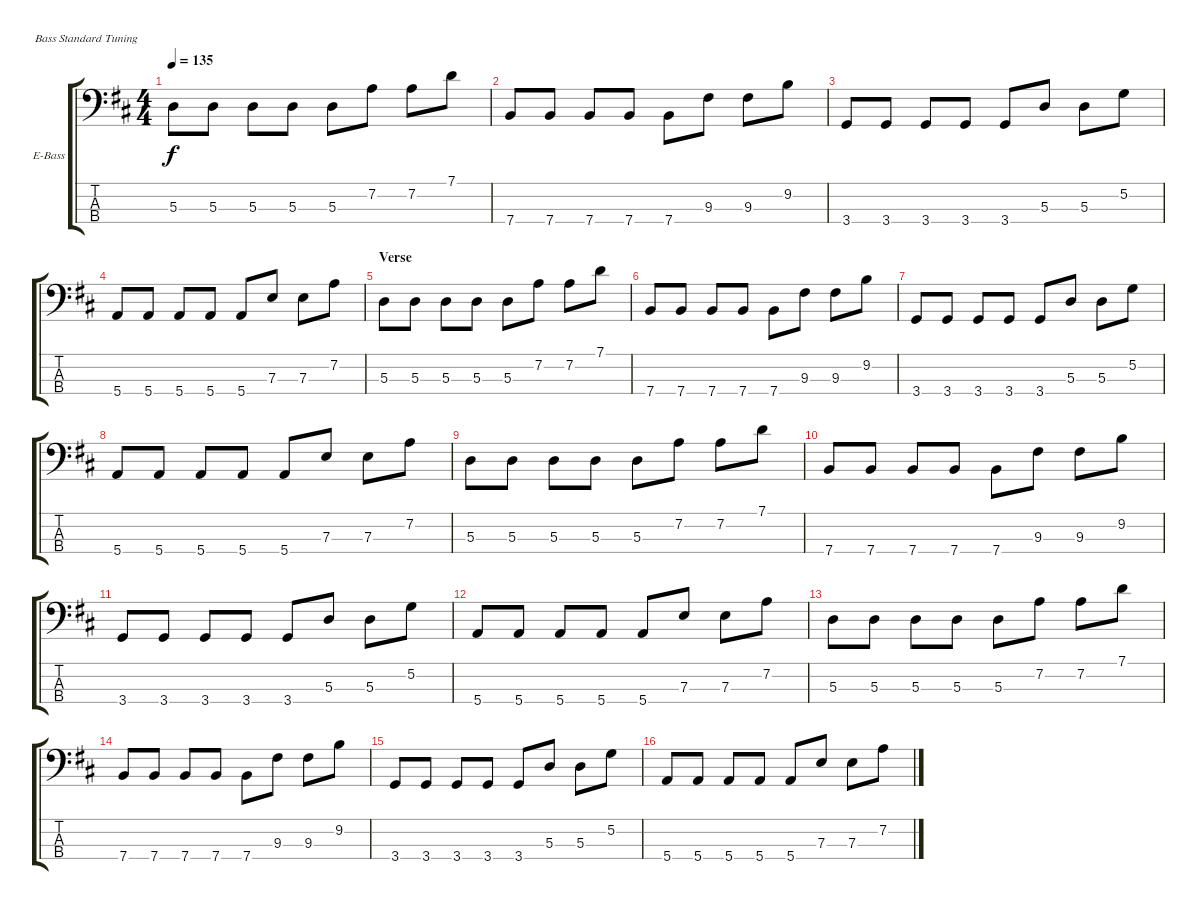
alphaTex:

\defaultSystemsLayout 4
\bracketExtendMode groupsimilarinstruments
\firstSystemTrackNameOrientation horizontal
\otherSystemsTrackNameOrientation horizontal
\track ("Electric Bass" "E-Bass") {instrument electricbassfinger}
\staff {score tabs}
\tuning (G2 D2 A1 E1)
\ts (4 4)
\tempo 135
\clef f4
\scale
0.960908
\ks d
5.3.8{dy f} 5.3.8 5.3.8 5.3.8 5.3.8 7.2.8 7.2.8 7.1.8 |
\scale
0.960908 7.4.8 7.4.8 7.4.8 7.4.8 7.4.8 9.3.8 9.3.8 9.2.8 |
\scale
1.07818 3.4.8 3.4.8 3.4.8 3.4.8 3.4.8 5.3.8 5.3.8 5.2.8 |
\scale
0.960908 5.4.8 5.4.8 5.4.8 5.4.8 5.4.8 7.3.8 7.3.8 7.2.8 |
\section ("" "Verse")
\scale
0.960908 5.3.8 5.3.8 5.3.8 5.3.8 5.3.8 7.2.8 7.2.8 7.1.8 |
\scale
1.07818 7.4.8 7.4.8 7.4.8 7.4.8 7.4.8 9.3.8 9.3.8 9.2.8 |
\scale
0.960908 3.4.8 3.4.8 3.4.8 3.4.8 3.4.8 5.3.8 5.3.8 5.2.8 |
\scale
0.960908 5.4.8 5.4.8 5.4.8 5.4.8 5.4.8 7.3.8 7.3.8 7.2.8 |
\scale
1.07818 5.3.8 5.3.8 5.3.8 5.3.8 5.3.8 7.2.8 7.2.8 7.1.8 |
\scale
0.960908 7.4.8 7.4.8 7.4.8 7.4.8 7.4.8 9.3.8 9.3.8 9.2.8 |
\scale
0.960908 3.4.8 3.4.8 3.4.8 3.4.8 3.4.8 5.3.8 5.3.8 5.2.8 |
\scale
1.07818 5.4.8 5.4.8 5.4.8 5.4.8 5.4.8 7.3.8 7.3.8 7.2.8 |
\scale
0.960908 5.3.8 5.3.8 5.3.8 5.3.8 5.3.8 7.2.8 7.2.8 7.1.8 |
\scale
0.960908 7.4.8 7.4.8 7.4.8 7.4.8 7.4.8 9.3.8 9.3.8 9.2.8 |
\scale
1.07818 3.4.8 3.4.8 3.4.8 3.4.8 3.4.8 5.3.8 5.3.8 5.2.8 |
\scale
0.960908 5.4.8 5.4.8 5.4.8 5.4.8 5.4.8 7.3.8 7.3.8 7.2.8
